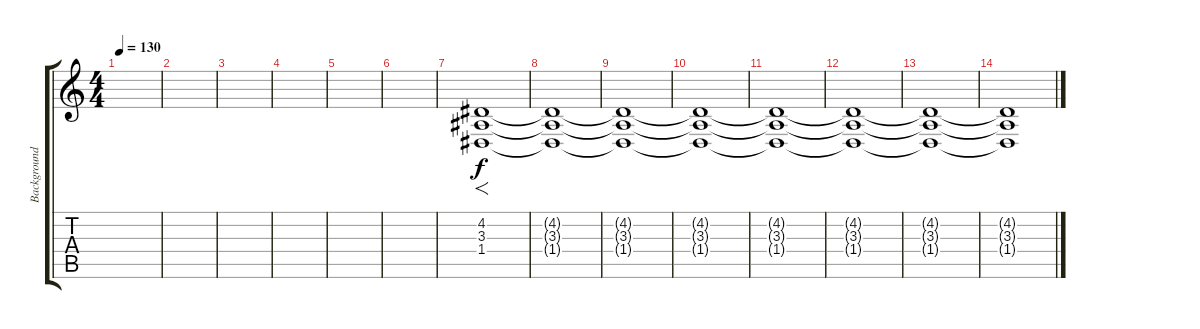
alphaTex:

\track ("Background II" "Background") {instrument choiraahs}
\staff {score tabs}
\tuning (E4 B3 G3 D3 A2 E2) {hide}
\ts (4 4)
\tempo 130
\clef g2
\ks c
|
|
|
|
|
|
(4.2 3.3 1.4).1{f} |
(4.2{t} 3.3{t} 1.4{t}).1 |
(4.2{t} 3.3{t} 1.4{t}).1 |
(4.2{t} 3.3{t} 1.4{t}).1 |
(4.2{t} 3.3{t} 1.4{t}).1 |
(4.2{t} 3.3{t} 1.4{t}).1 |
(4.2{t} 3.3{t} 1.4{t}).1 |
(4.2{t} 3.3{t} 1.4{t}).1
